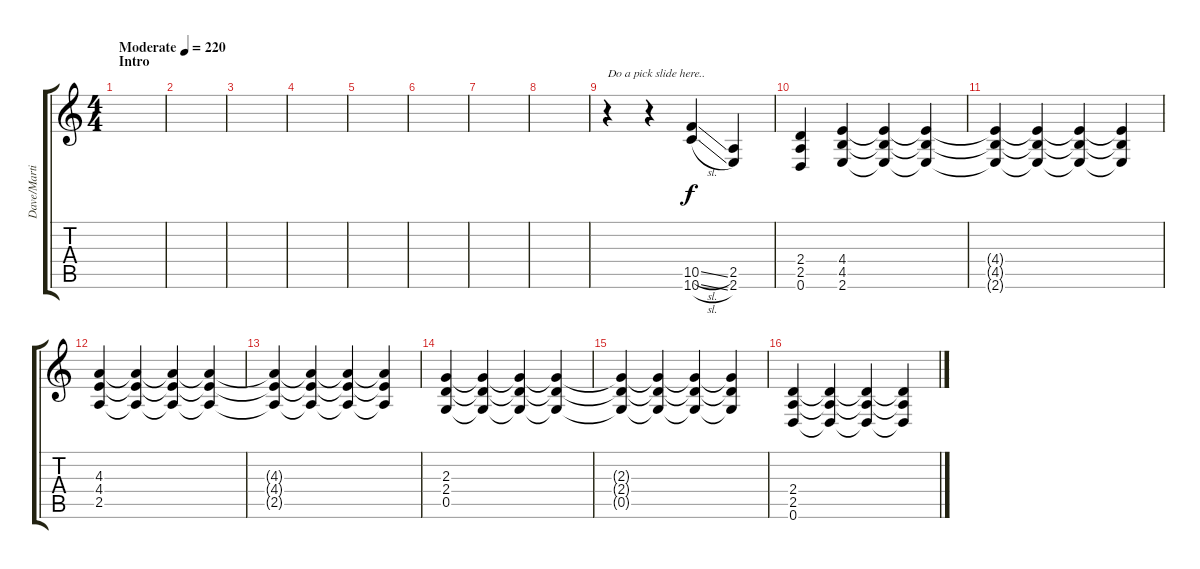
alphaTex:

\track ("Dave/Martin (Guitar 1 Dist)" "Dave/Marti") {instrument distortionguitar}
\staff {score tabs}
\tuning (D4 A3 F3 C3 G2 D2) {hide}
\ts (4 4)
\section ("" "Intro")
\tempo (220 "Moderate")
\clef g2
\ks c
|
|
|
|
|
|
|
|
r.4{txt "Do a pick slide here.."} r.4 (10.5{sl} 10.6{sl}).4 (2.5 2.6).4 |
(2.4 2.5 0.6).4 (4.4 4.5 2.6).4 (4.4{t} 4.5{t} 2.6{t}).4 (4.4{t} 4.5{t} 2.6{t}).4 |
(4.4{t} 4.5{t} 2.6{t}).4 (4.4{t} 4.5{t} 2.6{t}).4 (4.4{t} 4.5{t} 2.6{t}).4 (4.4{t} 4.5{t} 2.6{t}).4 |
(4.3 4.4 2.5).4 (4.3{t} 4.4{t} 2.5{t}).4 (4.3{t} 4.4{t} 2.5{t}).4 (4.3{t} 4.4{t} 2.5{t}).4 |
(4.3{t} 4.4{t} 2.5{t}).4 (4.3{t} 4.4{t} 2.5{t}).4 (4.3{t} 4.4{t} 2.5{t}).4 (4.3{t} 4.4{t} 2.5{t}).4 |
(2.3 2.4 0.5).4 (2.3{t} 2.4{t} 0.5{t}).4 (2.3{t} 2.4{t} 0.5{t}).4 (2.3{t} 2.4{t} 0.5{t}).4 |
(2.3{t} 2.4{t} 0.5{t}).4 (2.3{t} 2.4{t} 0.5{t}).4 (2.3{t} 2.4{t} 0.5{t}).4 (2.3{t} 2.4{t} 0.5{t}).4 |
(2.4 2.5 0.6).4 (2.4{t} 2.5{t} 0.6{t}).4 (2.4{t} 2.5{t} 0.6{t}).4 (2.4{t} 2.5{t} 0.6{t}).4
